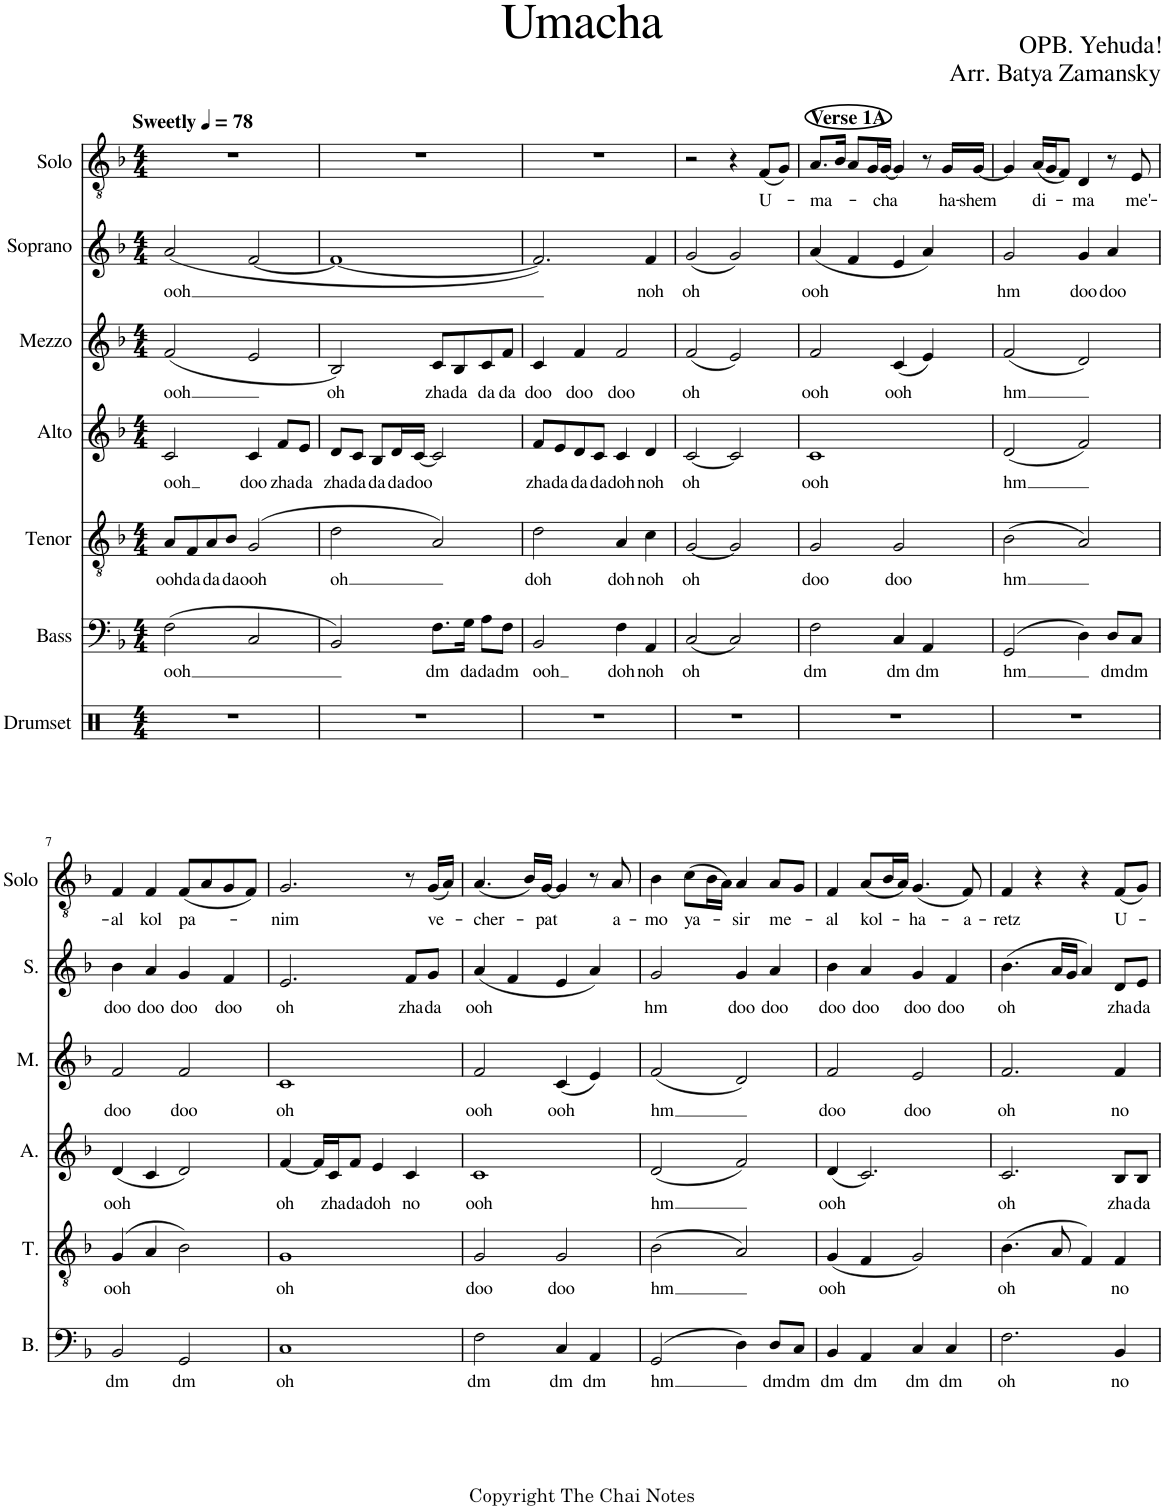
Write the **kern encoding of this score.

**kern	**kern	**text	**kern	**text	**kern	**text	**kern	**text	**kern	**text	**kern	**text
*part7	*part6	*part6	*part5	*part5	*part4	*part4	*part3	*part3	*part2	*part2	*part1	*part1
*staff7	*staff6	*staff6	*staff5	*staff5	*staff4	*staff4	*staff3	*staff3	*staff2	*staff2	*staff1	*staff1
*I"Drumset	*I"Bass	*	*I"Tenor	*	*I"Alto	*	*I"Mezzo	*	*I"Soprano	*	*I"Solo	*
*I'Drs.	*I'B.	*	*I'T.	*	*I'A.	*	*I'M.	*	*I'S.	*	*I'Solo	*
*clefX	*clefF4	*	*clefGv2	*	*clefG2	*	*clefG2	*	*clefG2	*	*clefGv2	*
*k[]	*k[b-]	*	*k[b-]	*	*k[b-]	*	*k[b-]	*	*k[b-]	*	*k[b-]	*
*M4/4	*M4/4	*	*M4/4	*	*M4/4	*	*M4/4	*	*M4/4	*	*M4/4	*
*MM78	*MM78	*	*MM78	*	*MM78	*	*MM78	*	*MM78	*	*MM78	*
=1	=1	=1	=1	=1	=1	=1	=1	=1	=1	=1	=1	=1
!	!	!	!	!	!	!	!	!	!	!	!LO:TX:a:B:t=Sweetly	!
!	!	!LO:LY:b	!	!LO:LY:b	!	!LO:LY:b	!	!LO:LY:b	!	!LO:LY:b	!	!
1r	(2F\	ooh	8A/L	ooh	2c/	ooh	(2f/	ooh	(2a/	ooh	1r	.
!	!	!	!	!LO:LY:b	!	!	!	!	!	!	!	!
.	.	.	8F/	da	.	.	.	.	.	.	.	.
!	!	!	!	!LO:LY:b	!	!	!	!	!	!	!	!
.	.	.	8A/	da	.	.	.	.	.	.	.	.
!	!	!	!	!LO:LY:b	!	!	!	!	!	!	!	!
.	.	.	8B-/J	da	.	.	.	.	.	.	.	.
!	!	!	!	!LO:LY:b	!	!LO:LY:b	!	!	!	!	!	!
.	2C/	.	(2G/	ooh	4c/	doo	2e/	.	[2f/	.	.	.
!	!	!	!	!	!	!LO:LY:b	!	!	!	!	!	!
.	.	.	.	.	8f/L	zha	.	.	.	.	.	.
!	!	!	!	!	!	!LO:LY:b	!	!	!	!	!	!
.	.	.	.	.	8e/J	da	.	.	.	.	.	.
=2	=2	=2	=2	=2	=2	=2	=2	=2	=2	=2	=2	=2
!	!	!	!	!LO:LY:b	!	!LO:LY:b	!	!LO:LY:b	!	!	!	!
1r	2BB-/)	.	2d\	oh	8d/L	zha	2B-/)	oh	1f_	.	1r	.
!	!	!	!	!	!	!LO:LY:b	!	!	!	!	!	!
.	.	.	.	.	8c/J	da	.	.	.	.	.	.
!	!	!	!	!	!	!LO:LY:b	!	!	!	!	!	!
.	.	.	.	.	8B-/L	da	.	.	.	.	.	.
!	!	!	!	!	!	!LO:LY:b	!	!	!	!	!	!
.	.	.	.	.	16d/L	da	.	.	.	.	.	.
!	!	!	!	!	!	!LO:LY:b	!	!	!	!	!	!
.	.	.	.	.	[16c/JJ	doo	.	.	.	.	.	.
!	!	!LO:LY:b	!	!	!	!	!	!LO:LY:b	!	!	!	!
.	8.F\L	dm	2A/)	.	2c/]	.	8c/L	zha	.	.	.	.
!	!	!	!	!	!	!	!	!LO:LY:b	!	!	!	!
.	.	.	.	.	.	.	8B-/	da	.	.	.	.
!	!	!LO:LY:b	!	!	!	!	!	!	!	!	!	!
.	16G\Jk	da	.	.	.	.	.	.	.	.	.	.
!	!	!LO:LY:b	!	!	!	!	!	!LO:LY:b	!	!	!	!
.	8A\L	da	.	.	.	.	8c/	da	.	.	.	.
!	!	!LO:LY:b	!	!	!	!	!	!LO:LY:b	!	!	!	!
.	8F\J	dm	.	.	.	.	8f/J	da	.	.	.	.
=3	=3	=3	=3	=3	=3	=3	=3	=3	=3	=3	=3	=3
!	!	!LO:LY:b	!	!LO:LY:b	!	!LO:LY:b	!	!LO:LY:b	!	!	!	!
1r	2BB-/	ooh	2d\	doh	8f/L	zha	4c/	doo	2.f/])	.	1r	.
!	!	!	!	!	!	!LO:LY:b	!	!	!	!	!	!
.	.	.	.	.	8e/	da	.	.	.	.	.	.
!	!	!	!	!	!	!LO:LY:b	!	!LO:LY:b	!	!	!	!
.	.	.	.	.	8d/	da	4f/	doo	.	.	.	.
!	!	!	!	!	!	!LO:LY:b	!	!	!	!	!	!
.	.	.	.	.	8c/J	da	.	.	.	.	.	.
!	!	!LO:LY:b	!	!LO:LY:b	!	!LO:LY:b	!	!LO:LY:b	!	!	!	!
.	4F\	doh	4A/	doh	4c/	doh	2f/	doo	.	.	.	.
!	!	!LO:LY:b	!	!LO:LY:b	!	!LO:LY:b	!	!	!	!LO:LY:b	!	!
.	4AA/	noh	4c\	noh	4d/	noh	.	.	4f/	noh	.	.
=4	=4	=4	=4	=4	=4	=4	=4	=4	=4	=4	=4	=4
!	!	!LO:LY:b	!	!LO:LY:b	!	!LO:LY:b	!	!LO:LY:b	!	!LO:LY:b	!	!
1r	(2C/	oh	[2G/	oh	[2c/	oh	(2f/	oh	(2g/	oh	2r	.
.	2C/)	.	2G/]	.	2c/]	.	2e/)	.	2g/)	.	4r	.
!	!	!	!	!	!	!	!	!	!	!	!	!LO:LY:b
.	.	.	.	.	.	.	.	.	.	.	(8F/L	U-
.	.	.	.	.	.	.	.	.	.	.	8G/J)	.
=5	=5	=5	=5	=5	=5	=5	=5	=5	=5	=5	=5	=5
!	!	!	!	!	!	!	!	!	!	!	!LO:TX:a:B:t=Verse 1A	!
!	!	!LO:LY:b	!	!LO:LY:b	!	!LO:LY:b	!	!LO:LY:b	!	!LO:LY:b	!	!LO:LY:b
1r	2F\	dm	2G/	doo	1c	ooh	2f/	ooh	(4a/	ooh	8.A/L	-ma-
.	.	.	.	.	.	.	.	.	.	.	16B-/Jk	.
.	.	.	.	.	.	.	.	.	4f/	.	8A/L	.
.	.	.	.	.	.	.	.	.	.	.	16G/L	.
!	!	!	!	!	!	!	!	!	!	!	!	!LO:LY:b
.	.	.	.	.	.	.	.	.	.	.	[16G/JJ	-cha
!	!	!LO:LY:b	!	!LO:LY:b	!	!	!	!LO:LY:b	!	!	!	!
.	4C/	dm	2G/	doo	.	.	(4c/	ooh	4e/	.	4G/]	.
!	!	!LO:LY:b	!	!	!	!	!	!	!	!	!	!
.	4AA/	dm	.	.	.	.	4e/)	.	4a/)	.	8r	.
!	!	!	!	!	!	!	!	!	!	!	!	!LO:LY:b
.	.	.	.	.	.	.	.	.	.	.	16G/LL	ha-
!	!	!	!	!	!	!	!	!	!	!	!	!LO:LY:b
.	.	.	.	.	.	.	.	.	.	.	[16G/JJ	-shem
=6	=6	=6	=6	=6	=6	=6	=6	=6	=6	=6	=6	=6
!	!	!LO:LY:b	!	!LO:LY:b	!	!LO:LY:b	!	!LO:LY:b	!	!LO:LY:b	!	!
1r	(2GG/	hm	(2B-\	hm	(2d/	-hm	(2f/	hm	2g/	hm	4G/]	.
!	!	!	!	!	!	!	!	!	!	!	!	!LO:LY:b
.	.	.	.	.	.	.	.	.	.	.	(16A/LL	di-
.	.	.	.	.	.	.	.	.	.	.	16G/J	.
.	.	.	.	.	.	.	.	.	.	.	8F/J)	.
!	!	!	!	!	!	!	!	!	!	!LO:LY:b	!	!LO:LY:b
.	4D\)	.	2A/)	.	2f/)	.	2d/)	.	4g/	doo	4D/	-ma
!	!	!LO:LY:b	!	!	!	!	!	!	!	!LO:LY:b	!	!
.	8D/L	dm	.	.	.	.	.	.	4a/	doo	8r	.
!	!	!LO:LY:b	!	!	!	!	!	!	!	!	!	!LO:LY:b
.	8C/J	dm	.	.	.	.	.	.	.	.	8E/	me'-
!!LO:LB:g=z
=7	=7	=7	=7	=7	=7	=7	=7	=7	=7	=7	=7	=7
!	!	!LO:LY:b	!	!LO:LY:b	!	!LO:LY:b	!	!LO:LY:b	!	!LO:LY:b	!	!LO:LY:b
1r	2BB-/	dm	(4G/	ooh	(4d/	ooh	2f/	doo	4b-\	doo	4F/	-al
!	!	!	!	!	!	!	!	!	!	!LO:LY:b	!	!LO:LY:b
.	.	.	4A/	.	4c/	.	.	.	4a/	doo	4F/	kol
!	!	!LO:LY:b	!	!	!	!	!	!LO:LY:b	!	!LO:LY:b	!	!LO:LY:b
.	2GG/	dm	2B-\)	.	2d/)	.	2f/	doo	4g/	doo	(8F/L	pa-
.	.	.	.	.	.	.	.	.	.	.	8A/	.
!	!	!	!	!	!	!	!	!	!	!LO:LY:b	!	!
.	.	.	.	.	.	.	.	.	4f/	doo	8G/	.
.	.	.	.	.	.	.	.	.	.	.	8F/J)	.
=8	=8	=8	=8	=8	=8	=8	=8	=8	=8	=8	=8	=8
!	!	!LO:LY:b	!	!LO:LY:b	!	!LO:LY:b	!	!LO:LY:b	!	!LO:LY:b	!	!LO:LY:b
1r	1C	oh	1G	oh	[4f/	oh	1c	oh	2.e/	oh	2.G/	-nim
.	.	.	.	.	16f/LL]	.	.	.	.	.	.	.
!	!	!	!	!	!	!LO:LY:b	!	!	!	!	!	!
.	.	.	.	.	16c/J	zha	.	.	.	.	.	.
!	!	!	!	!	!	!LO:LY:b	!	!	!	!	!	!
.	.	.	.	.	8f/J	da	.	.	.	.	.	.
!	!	!	!	!	!	!LO:LY:b	!	!	!	!	!	!
.	.	.	.	.	4e/	doh	.	.	.	.	.	.
!	!	!	!	!	!	!LO:LY:b	!	!	!	!LO:LY:b	!	!
.	.	.	.	.	4c/	no	.	.	8f/L	zha	8r	.
!	!	!	!	!	!	!	!	!	!	!LO:LY:b	!	!LO:LY:b
.	.	.	.	.	.	.	.	.	8g/J	da	(16G/LL	ve-
.	.	.	.	.	.	.	.	.	.	.	16A/JJ)	.
=9	=9	=9	=9	=9	=9	=9	=9	=9	=9	=9	=9	=9
!	!	!LO:LY:b	!	!LO:LY:b	!	!LO:LY:b	!	!LO:LY:b	!	!LO:LY:b	!	!LO:LY:b
1r	2F\	dm	2G/	doo	1c	ooh	2f/	ooh	(4a/	ooh	(4.A/	-cher-
.	.	.	.	.	.	.	.	.	4f/	.	.	.
.	.	.	.	.	.	.	.	.	.	.	16B-/LL)	.
!	!	!	!	!	!	!	!	!	!	!	!	!LO:LY:b
.	.	.	.	.	.	.	.	.	.	.	[16G/JJ	-pat
!	!	!LO:LY:b	!	!LO:LY:b	!	!	!	!LO:LY:b	!	!	!	!
.	4C/	dm	2G/	doo	.	.	(4c/	ooh	4e/	.	4G/]	.
!	!	!LO:LY:b	!	!	!	!	!	!	!	!	!	!
.	4AA/	dm	.	.	.	.	4e/)	.	4a/)	.	8r	.
!	!	!	!	!	!	!	!	!	!	!	!	!LO:LY:b
.	.	.	.	.	.	.	.	.	.	.	8A/	a-
=10	=10	=10	=10	=10	=10	=10	=10	=10	=10	=10	=10	=10
!	!	!LO:LY:b	!	!LO:LY:b	!	!LO:LY:b	!	!LO:LY:b	!	!LO:LY:b	!	!LO:LY:b
1r	(2GG/	hm	(2B-\	hm	(2d/	-hm	(2f/	hm	2g/	hm	4B-\	-mo
!	!	!	!	!	!	!	!	!	!	!	!	!LO:LY:b
.	.	.	.	.	.	.	.	.	.	.	(8c\L	ya-
.	.	.	.	.	.	.	.	.	.	.	16B-\L	.
.	.	.	.	.	.	.	.	.	.	.	16A\JJ)	.
!	!	!	!	!	!	!	!	!	!	!LO:LY:b	!	!LO:LY:b
.	4D\)	.	2A/)	.	2f/)	.	2d/)	.	4g/	doo	4A/	-sir
!	!	!LO:LY:b	!	!	!	!	!	!	!	!LO:LY:b	!	!LO:LY:b
.	8D/L	dm	.	.	.	.	.	.	4a/	doo	8A/L	me-
!	!	!LO:LY:b	!	!	!	!	!	!	!	!	!	!
.	8C/J	dm	.	.	.	.	.	.	.	.	8G/J	.
=11	=11	=11	=11	=11	=11	=11	=11	=11	=11	=11	=11	=11
!	!	!LO:LY:b	!	!LO:LY:b	!	!LO:LY:b	!	!LO:LY:b	!	!LO:LY:b	!	!LO:LY:b
1r	4BB-/	dm	(4G/	ooh	(4d/	ooh	2f/	doo	4b-\	doo	4F/	-al
!	!	!LO:LY:b	!	!	!	!	!	!	!	!LO:LY:b	!	!LO:LY:b
.	4AA/	dm	4F/	.	2.c/)	.	.	.	4a/	doo	(8A/L	kol-
.	.	.	.	.	.	.	.	.	.	.	16B-/L	.
.	.	.	.	.	.	.	.	.	.	.	16A/JJ)	.
!	!	!LO:LY:b	!	!	!	!	!	!LO:LY:b	!	!LO:LY:b	!	!LO:LY:b
.	4C/	dm	2G/)	.	.	.	2e/	doo	4g/	doo	(4.G/	-ha-
!	!	!LO:LY:b	!	!	!	!	!	!	!	!LO:LY:b	!	!
.	4C/	dm	.	.	.	.	.	.	4f/	doo	.	.
!	!	!	!	!	!	!	!	!	!	!	!	!LO:LY:b
.	.	.	.	.	.	.	.	.	.	.	8F/)	-a-
=12	=12	=12	=12	=12	=12	=12	=12	=12	=12	=12	=12	=12
!	!	!LO:LY:b	!	!LO:LY:b	!	!LO:LY:b	!	!LO:LY:b	!	!LO:LY:b	!	!LO:LY:b
1r	2.F\	oh	(4.B-\	oh	2.c/	oh	2.f/	oh	(4.b-\	oh	4F/	-retz
.	.	.	.	.	.	.	.	.	.	.	4r	.
.	.	.	8A/	.	.	.	.	.	16a/LL	.	.	.
.	.	.	.	.	.	.	.	.	16g/JJ	.	.	.
.	.	.	4F/)	.	.	.	.	.	4a/)	.	4r	.
!	!	!LO:LY:b	!	!LO:LY:b	!	!LO:LY:b	!	!LO:LY:b	!	!LO:LY:b	!	!LO:LY:b
.	4BB-/	no	4F/	no	8B-/L	zha	4f/	no	8d/L	zha	(8F/L	U-
!	!	!	!	!	!	!LO:LY:b	!	!	!	!LO:LY:b	!	!
.	.	.	.	.	8B-/J	da	.	.	8e/J	da	8G/J)	.
=	=	=	=	=	=	=	=	=	=	=	=	=
*-	*-	*-	*-	*-	*-	*-	*-	*-	*-	*-	*-	*-
